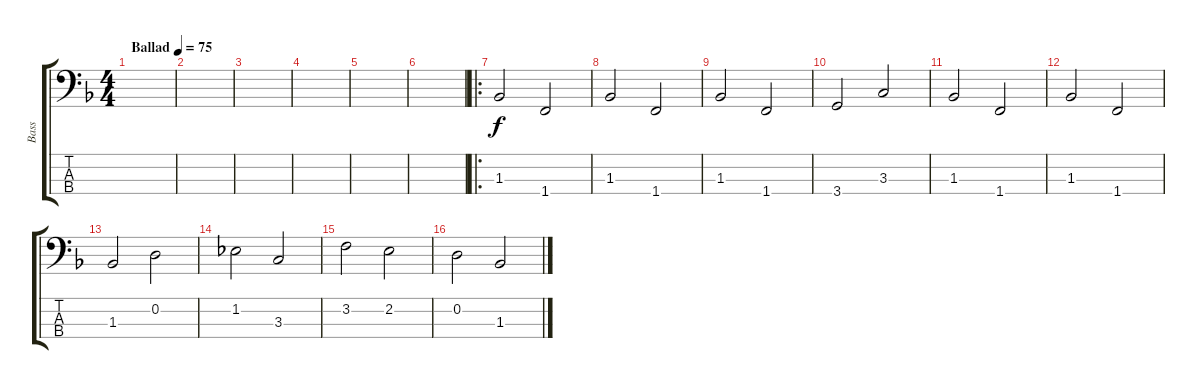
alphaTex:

\track ("Bass" "Bass") {instrument electricbassfinger}
\staff {score tabs}
\tuning (G2 D2 A1 E1) {hide}
\ts (4 4)
\tempo (75 "Ballad")
\clef f4
\ks f
|
|
|
|
|
|
\ro
1.3.2 1.4.2 |
1.3.2 1.4.2 |
1.3.2 1.4.2 |
3.4.2 3.3.2 |
1.3.2 1.4.2 |
1.3.2 1.4.2 |
1.3.2 0.2.2 |
1.2.2 3.3.2 |
3.2.2 2.2.2 |
0.2.2 1.3.2
